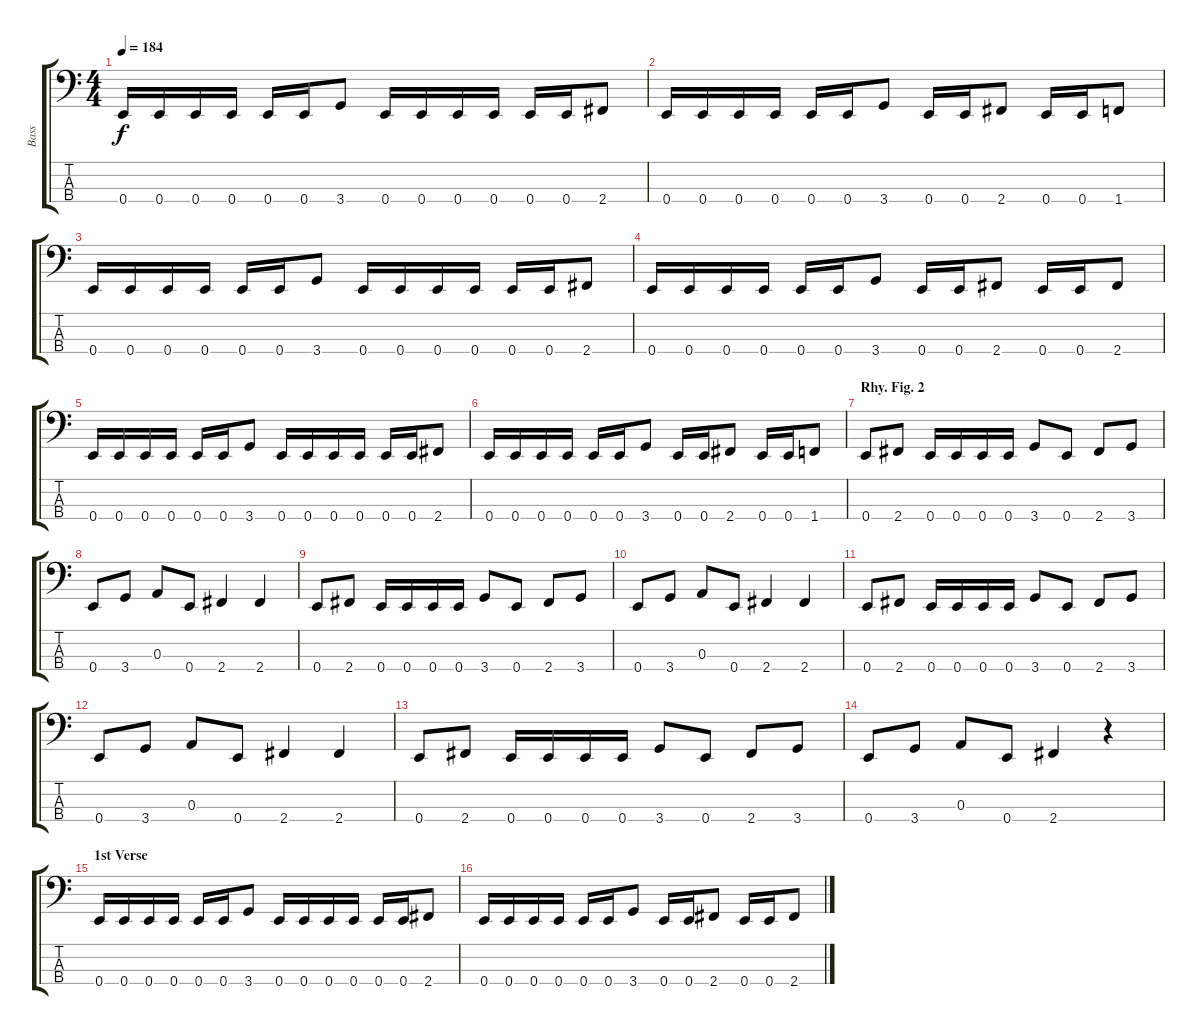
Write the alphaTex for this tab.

\track ("Bass" "Bass") {instrument electricbasspick}
\staff {score tabs}
\tuning (G2 D2 A1 E1) {hide}
\ts (4 4)
\tempo 184
\clef f4
\ks c
0.4.16{dy f} 0.4.16 0.4.16 0.4.16 0.4.16 0.4.16 3.4.8 0.4.16 0.4.16 0.4.16 0.4.16 0.4.16 0.4.16 2.4.8 |
0.4.16 0.4.16 0.4.16 0.4.16 0.4.16 0.4.16 3.4.8 0.4.16 0.4.16 2.4.8 0.4.16 0.4.16 1.4.8 |
0.4.16 0.4.16 0.4.16 0.4.16 0.4.16 0.4.16 3.4.8 0.4.16 0.4.16 0.4.16 0.4.16 0.4.16 0.4.16 2.4.8 |
0.4.16 0.4.16 0.4.16 0.4.16 0.4.16 0.4.16 3.4.8 0.4.16 0.4.16 2.4.8 0.4.16 0.4.16 2.4.8 |
0.4.16 0.4.16 0.4.16 0.4.16 0.4.16 0.4.16 3.4.8 0.4.16 0.4.16 0.4.16 0.4.16 0.4.16 0.4.16 2.4.8 |
0.4.16 0.4.16 0.4.16 0.4.16 0.4.16 0.4.16 3.4.8 0.4.16 0.4.16 2.4.8 0.4.16 0.4.16 1.4.8 |
\section ("" "Rhy. Fig. 2")
0.4.8 2.4.8 0.4.16 0.4.16 0.4.16 0.4.16 3.4.8 0.4.8 2.4.8 3.4.8 |
0.4.8 3.4.8 0.3.8 0.4.8 2.4.4 2.4.4 |
0.4.8 2.4.8 0.4.16 0.4.16 0.4.16 0.4.16 3.4.8 0.4.8 2.4.8 3.4.8 |
0.4.8 3.4.8 0.3.8 0.4.8 2.4.4 2.4.4 |
0.4.8 2.4.8 0.4.16 0.4.16 0.4.16 0.4.16 3.4.8 0.4.8 2.4.8 3.4.8 |
0.4.8 3.4.8 0.3.8 0.4.8 2.4.4 2.4.4 |
0.4.8 2.4.8 0.4.16 0.4.16 0.4.16 0.4.16 3.4.8 0.4.8 2.4.8 3.4.8 |
0.4.8 3.4.8 0.3.8 0.4.8 2.4.4 r.4 |
\section ("" "1st Verse")
0.4.16 0.4.16 0.4.16 0.4.16 0.4.16 0.4.16 3.4.8 0.4.16 0.4.16 0.4.16 0.4.16 0.4.16 0.4.16 2.4.8 |
0.4.16 0.4.16 0.4.16 0.4.16 0.4.16 0.4.16 3.4.8 0.4.16 0.4.16 2.4.8 0.4.16 0.4.16 2.4.8
